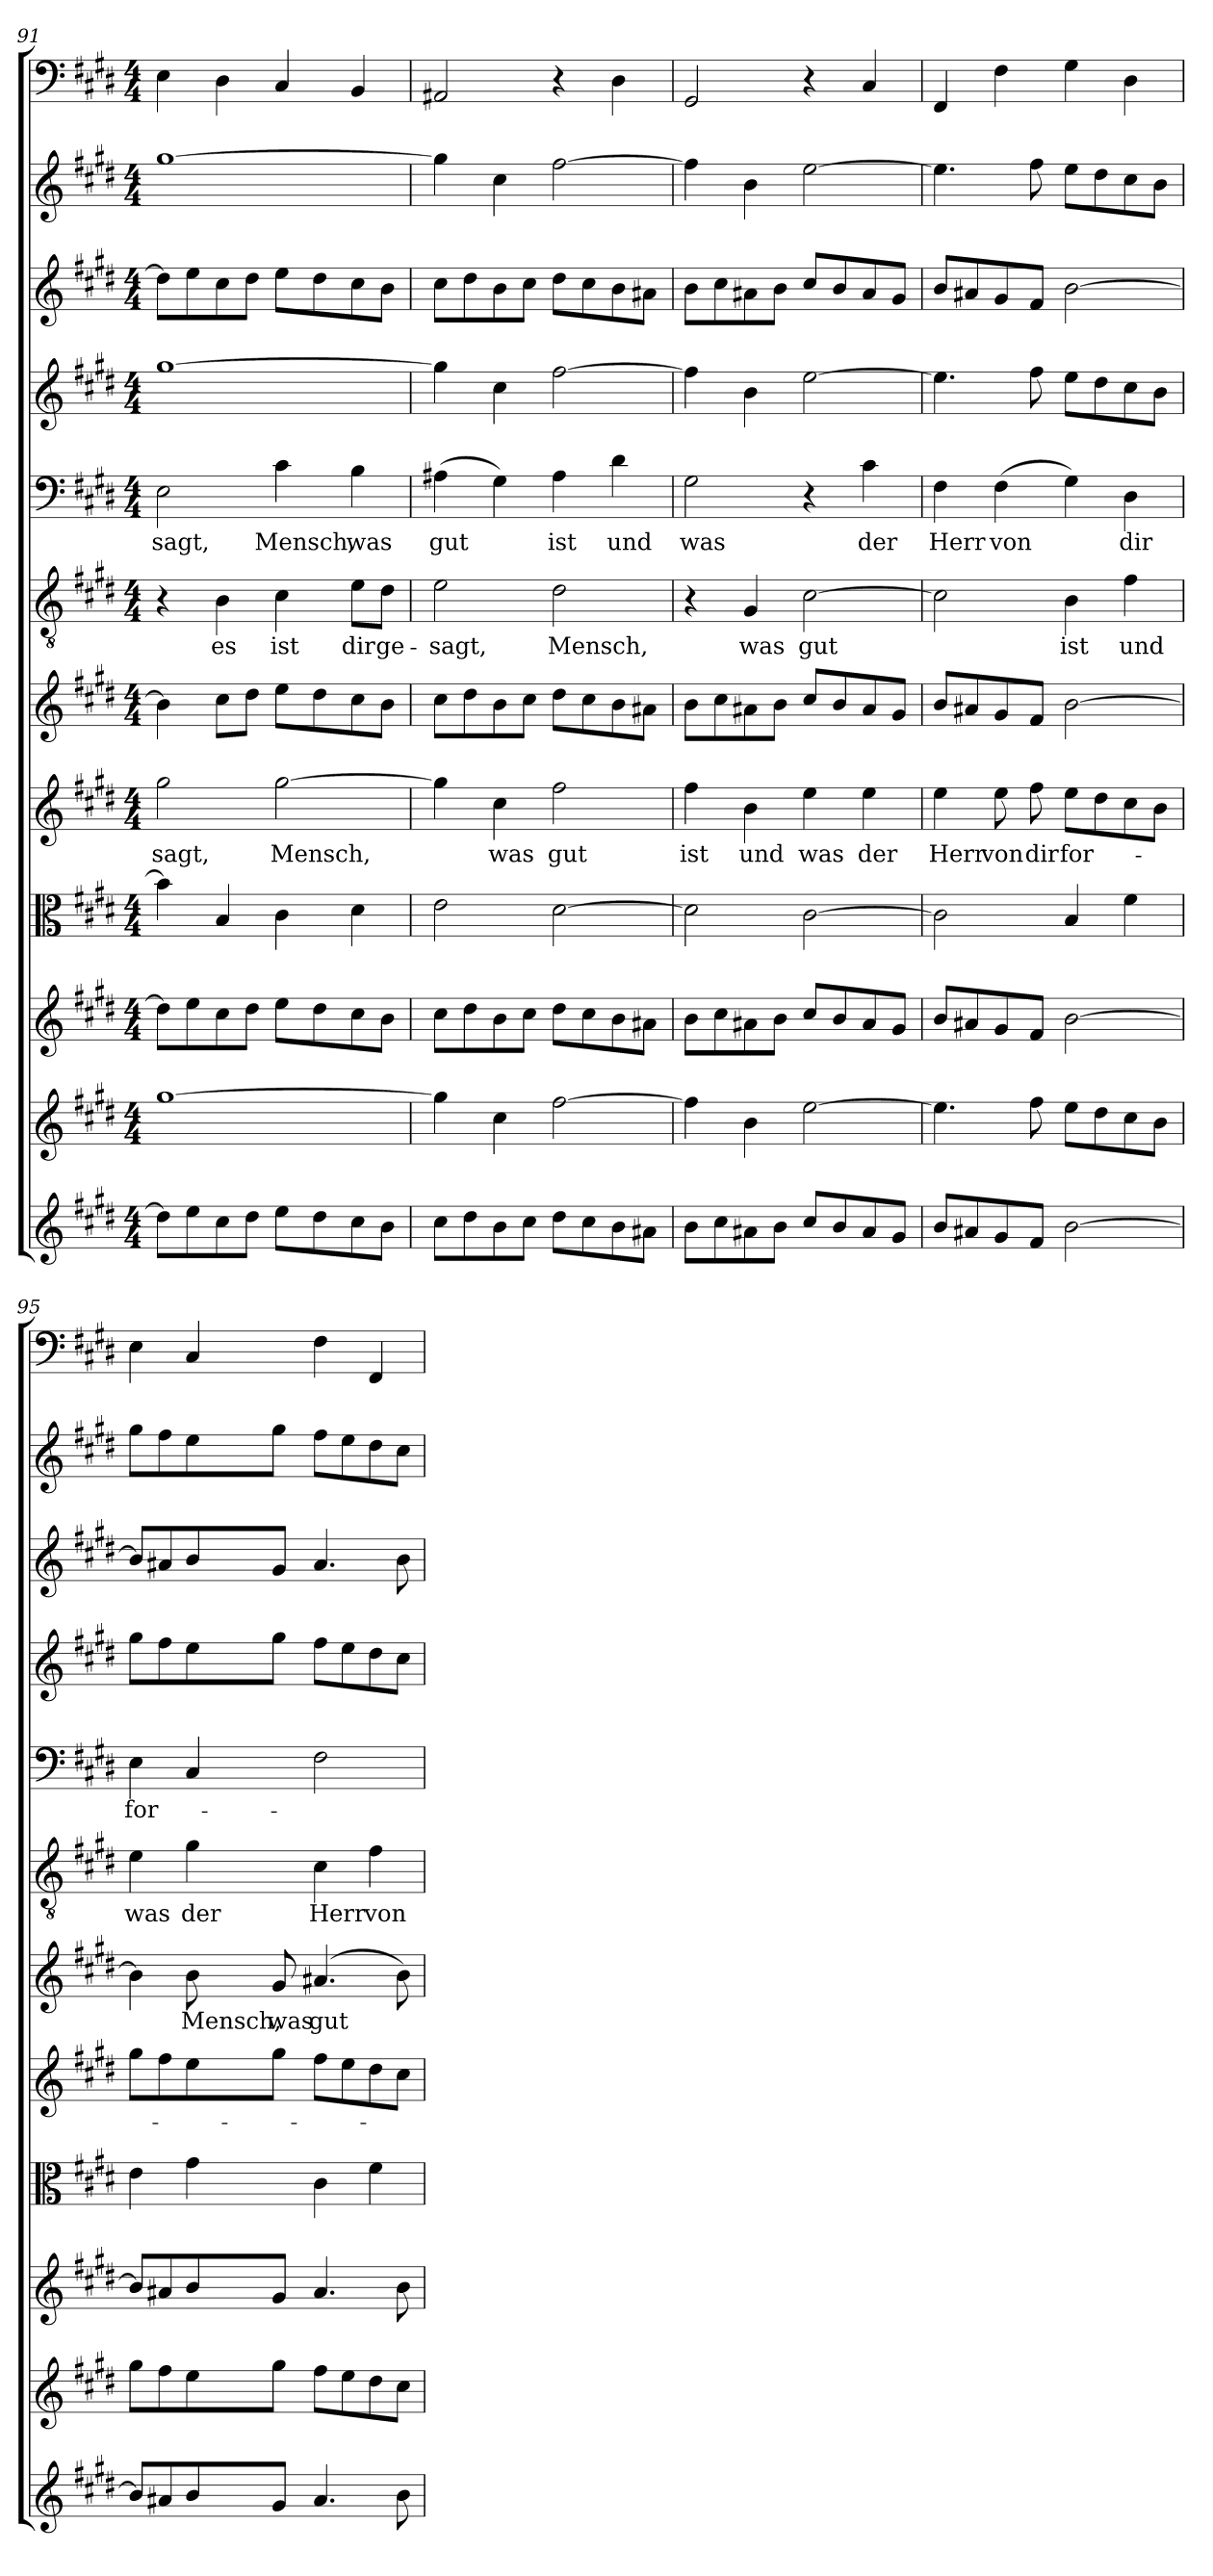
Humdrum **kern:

**kern	**kern	**kern	**kern	**kern	**text	**kern	**text	**kern	**text	**kern	**text	**kern	**kern	**kern	**kern
*part12	*part11	*part10	*part9	*part8	*part8	*part7	*part7	*part6	*part6	*part5	*part5	*part4	*part3	*part2	*part1
*staff12	*staff11	*staff10	*staff9	*staff8	*staff8	*staff7	*staff7	*staff6	*staff6	*staff5	*staff5	*staff4	*staff3	*staff2	*staff1
*clefG2	*clefG2	*clefG2	*clefC3	*clefG2	*	*clefG2	*	*clefGv2	*	*clefF4	*	*clefG2	*clefG2	*clefG2	*clefF4
*k[f#c#g#d#]	*k[f#c#g#d#]	*k[f#c#g#d#]	*k[f#c#g#d#]	*k[f#c#g#d#]	*	*k[f#c#g#d#]	*	*k[f#c#g#d#]	*	*k[f#c#g#d#]	*	*k[f#c#g#d#]	*k[f#c#g#d#]	*k[f#c#g#d#]	*k[f#c#g#d#]
*E:	*E:	*E:	*E:	*E:	*	*E:	*	*E:	*	*E:	*	*E:	*E:	*E:	*E:
*M4/4	*M4/4	*M4/4	*M4/4	*M4/4	*	*M4/4	*	*M4/4	*	*M4/4	*	*M4/4	*M4/4	*M4/4	*M4/4
=91	=91	=91	=91	=91	=91	=91	=91	=91	=91	=91	=91	=91	=91	=91	=91
8dd#\L]	[1gg#\	8dd#\L]	4b\]	2gg#\	-sagt,	4b\]	.	4r	.	2E\	-sagt,	[1gg#\	8dd#\L]	[1gg#\	4E\
8ee\	.	8ee\	.	.	.	.	.	.	.	.	.	.	8ee\	.	.
8cc#\	.	8cc#\	4B/	.	.	8cc#\L	.	4B\	es	.	.	.	8cc#\	.	4D#\
8dd#\J	.	8dd#\J	.	.	.	8dd#\J	.	.	.	.	.	.	8dd#\J	.	.
8ee\L	.	8ee\L	4c#\	[2gg#\	Mensch,	8ee\L	.	4c#\	ist	4c#\	Mensch,	.	8ee\L	.	4C#/
8dd#\	.	8dd#\	.	.	.	8dd#\	.	.	.	.	.	.	8dd#\	.	.
8cc#\	.	8cc#\	4d#\	.	.	8cc#\	.	8e\L	dir	4B\	was	.	8cc#\	.	4BB/
8b\J	.	8b\J	.	.	.	8b\J	.	8d#\J	ge-	.	.	.	8b\J	.	.
=92	=92	=92	=92	=92	=92	=92	=92	=92	=92	=92	=92	=92	=92	=92	=92
8cc#\L	4gg#\]	8cc#\L	2e\	4gg#\]	.	8cc#\L	.	2e\	-sagt,	(4A#X\	gut	4gg#\]	8cc#\L	4gg#\]	2AA#X/
8dd#\	.	8dd#\	.	.	.	8dd#\	.	.	.	.	.	.	8dd#\	.	.
8b\	4cc#\	8b\	.	4cc#\	was	8b\	.	.	.	4G#\)	.	4cc#\	8b\	4cc#\	.
8cc#\J	.	8cc#\J	.	.	.	8cc#\J	.	.	.	.	.	.	8cc#\J	.	.
8dd#\L	[2ff#\	8dd#\L	[2d#\	2ff#\	gut	8dd#\L	.	2d#\	Mensch,	4A#\	ist	[2ff#\	8dd#\L	[2ff#\	4r
8cc#\	.	8cc#\	.	.	.	8cc#\	.	.	.	.	.	.	8cc#\	.	.
8b\	.	8b\	.	.	.	8b\	.	.	.	4d#\	und	.	8b\	.	4D#\
8a#X\J	.	8a#X\J	.	.	.	8a#X\J	.	.	.	.	.	.	8a#X\J	.	.
=93	=93	=93	=93	=93	=93	=93	=93	=93	=93	=93	=93	=93	=93	=93	=93
8b\L	4ff#\]	8b\L	2d#\]	4ff#\	ist	8b\L	.	4r	.	2G#\	was	4ff#\]	8b\L	4ff#\]	2GG#/
8cc#\	.	8cc#\	.	.	.	8cc#\	.	.	.	.	.	.	8cc#\	.	.
8a#X\	4b\	8a#X\	.	4b\	und	8a#X\	.	4G#/	was	.	.	4b\	8a#X\	4b\	.
8b\J	.	8b\J	.	.	.	8b\J	.	.	.	.	.	.	8b\J	.	.
8cc#/L	[2ee\	8cc#/L	[2c#\	4ee\	was	8cc#/L	.	[2c#\	gut	4r	.	[2ee\	8cc#/L	[2ee\	4r
8b/	.	8b/	.	.	.	8b/	.	.	.	.	.	.	8b/	.	.
8a#/	.	8a#/	.	4ee\	der	8a#/	.	.	.	4c#\	der	.	8a#/	.	4C#/
8g#/J	.	8g#/J	.	.	.	8g#/J	.	.	.	.	.	.	8g#/J	.	.
=94	=94	=94	=94	=94	=94	=94	=94	=94	=94	=94	=94	=94	=94	=94	=94
8b/L	4.ee\]	8b/L	2c#\]	4ee\	Herr	8b/L	.	2c#\]	.	4F#\	Herr	4.ee\]	8b/L	4.ee\]	4FF#/
8a#X/	.	8a#X/	.	.	.	8a#X/	.	.	.	.	.	.	8a#X/	.	.
8g#/	.	8g#/	.	8ee\	von	8g#/	.	.	.	(4F#\	von	.	8g#/	.	4F#\
8f#/J	8ff#\	8f#/J	.	8ff#\	dir	8f#/J	.	.	.	.	.	8ff#\	8f#/J	8ff#\	.
[2b\	8ee\L	[2b\	4B/	8ee\L	for-	[2b\	.	4B\	ist	4G#\)	.	8ee\L	[2b\	8ee\L	4G#\
.	8dd#\	.	.	8dd#\	.	.	.	.	.	.	.	8dd#\	.	8dd#\	.
.	8cc#\	.	4f#\	8cc#\	.	.	.	4f#\	und	4D#\	dir	8cc#\	.	8cc#\	4D#\
.	8b\J	.	.	8b\J	.	.	.	.	.	.	.	8b\J	.	8b\J	.
=95	=95	=95	=95	=95	=95	=95	=95	=95	=95	=95	=95	=95	=95	=95	=95
8b/L]	8gg#\L	8b/L]	4e\	8gg#\L	.	4b\]	.	4e\	was	4E\	for-	8gg#\L	8b/L]	8gg#\L	4E\
8a#X/	8ff#\	8a#X/	.	8ff#\	.	.	.	.	.	.	.	8ff#\	8a#X/	8ff#\	.
8b/	8ee\	8b/	4g#\	8ee\	.	8b\	Mensch,	4g#\	der	4C#/	.	8ee\	8b/	8ee\	4C#/
8g#/J	8gg#\J	8g#/J	.	8gg#\J	.	8g#/	was	.	.	.	.	8gg#\J	8g#/J	8gg#\J	.
4.a#/	8ff#\L	4.a#/	4c#\	8ff#\L	.	(4.a#X/	gut	4c#\	Herr	2F#\	.	8ff#\L	4.a#/	8ff#\L	4F#\
.	8ee\	.	.	8ee\	.	.	.	.	.	.	.	8ee\	.	8ee\	.
.	8dd#\	.	4f#\	8dd#\	.	.	.	4f#\	von	.	.	8dd#\	.	8dd#\	4FF#/
8b\	8cc#\J	8b\	.	8cc#\J	.	8b\)	.	.	.	.	.	8cc#\J	8b\	8cc#\J	.
=	=	=	=	=	=	=	=	=	=	=	=	=	=	=	=
*-	*-	*-	*-	*-	*-	*-	*-	*-	*-	*-	*-	*-	*-	*-	*-
